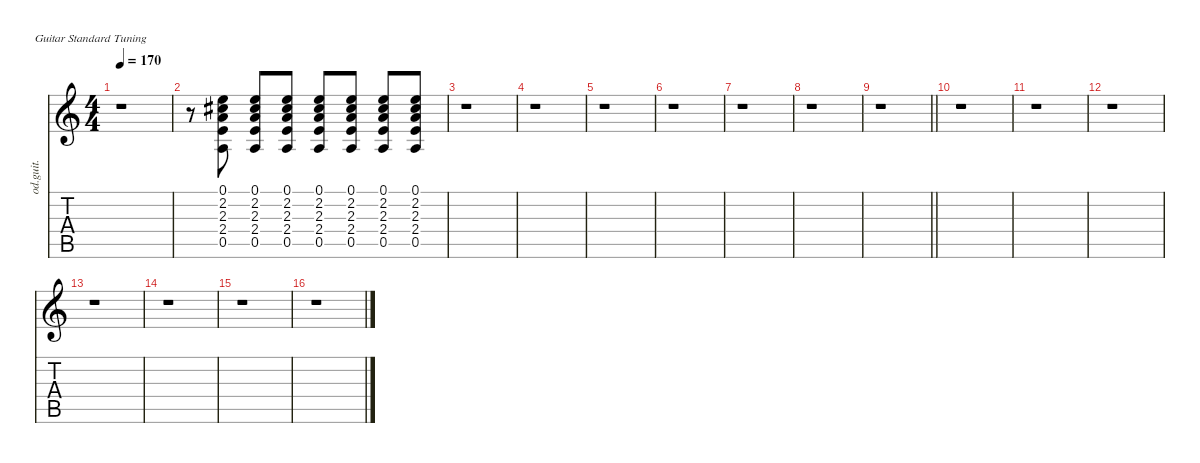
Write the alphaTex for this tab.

\defaultSystemsLayout 4
\hideDynamics
\bracketExtendMode nobrackets
\otherSystemsTrackNameOrientation horizontal
\track ("Lead Guitar" "od.guit.") {instrument overdrivenguitar}
\staff {score tabs}
\tuning (E4 B3 G3 D3 A2 E2)
\ts (4 4)
\tempo 170
\clef g2
\ks c
r.1{dy f beam Down} |
r.8{beam Down} (0.1 2.2{acc #} 2.3 2.4 0.5).8{beam Up} (0.1 2.2{acc #} 2.3 2.4 0.5).8{beam Up} (0.1 2.2{acc #} 2.3 2.4 0.5).8{beam Up} (0.1 2.2{acc #} 2.3 2.4 0.5).8{beam Up} (0.1 2.2{acc #} 2.3 2.4 0.5).8{beam Up} (0.1 2.2{acc #} 2.3 2.4 0.5).8{beam Up} (0.1 2.2{acc #} 2.3 2.4 0.5).8{beam Up} |
r.1{beam Down} |
r.1{beam Down} |
r.1{beam Down} |
r.1{beam Down} |
r.1{beam Down} |
r.1{beam Down} |
\barLineRight lightlight
r.1{beam Down} |
r.1{beam Down} |
r.1{beam Down} |
r.1{beam Down} |
r.1{beam Down} |
r.1{beam Down} |
r.1{beam Down} |
r.1{beam Down}
